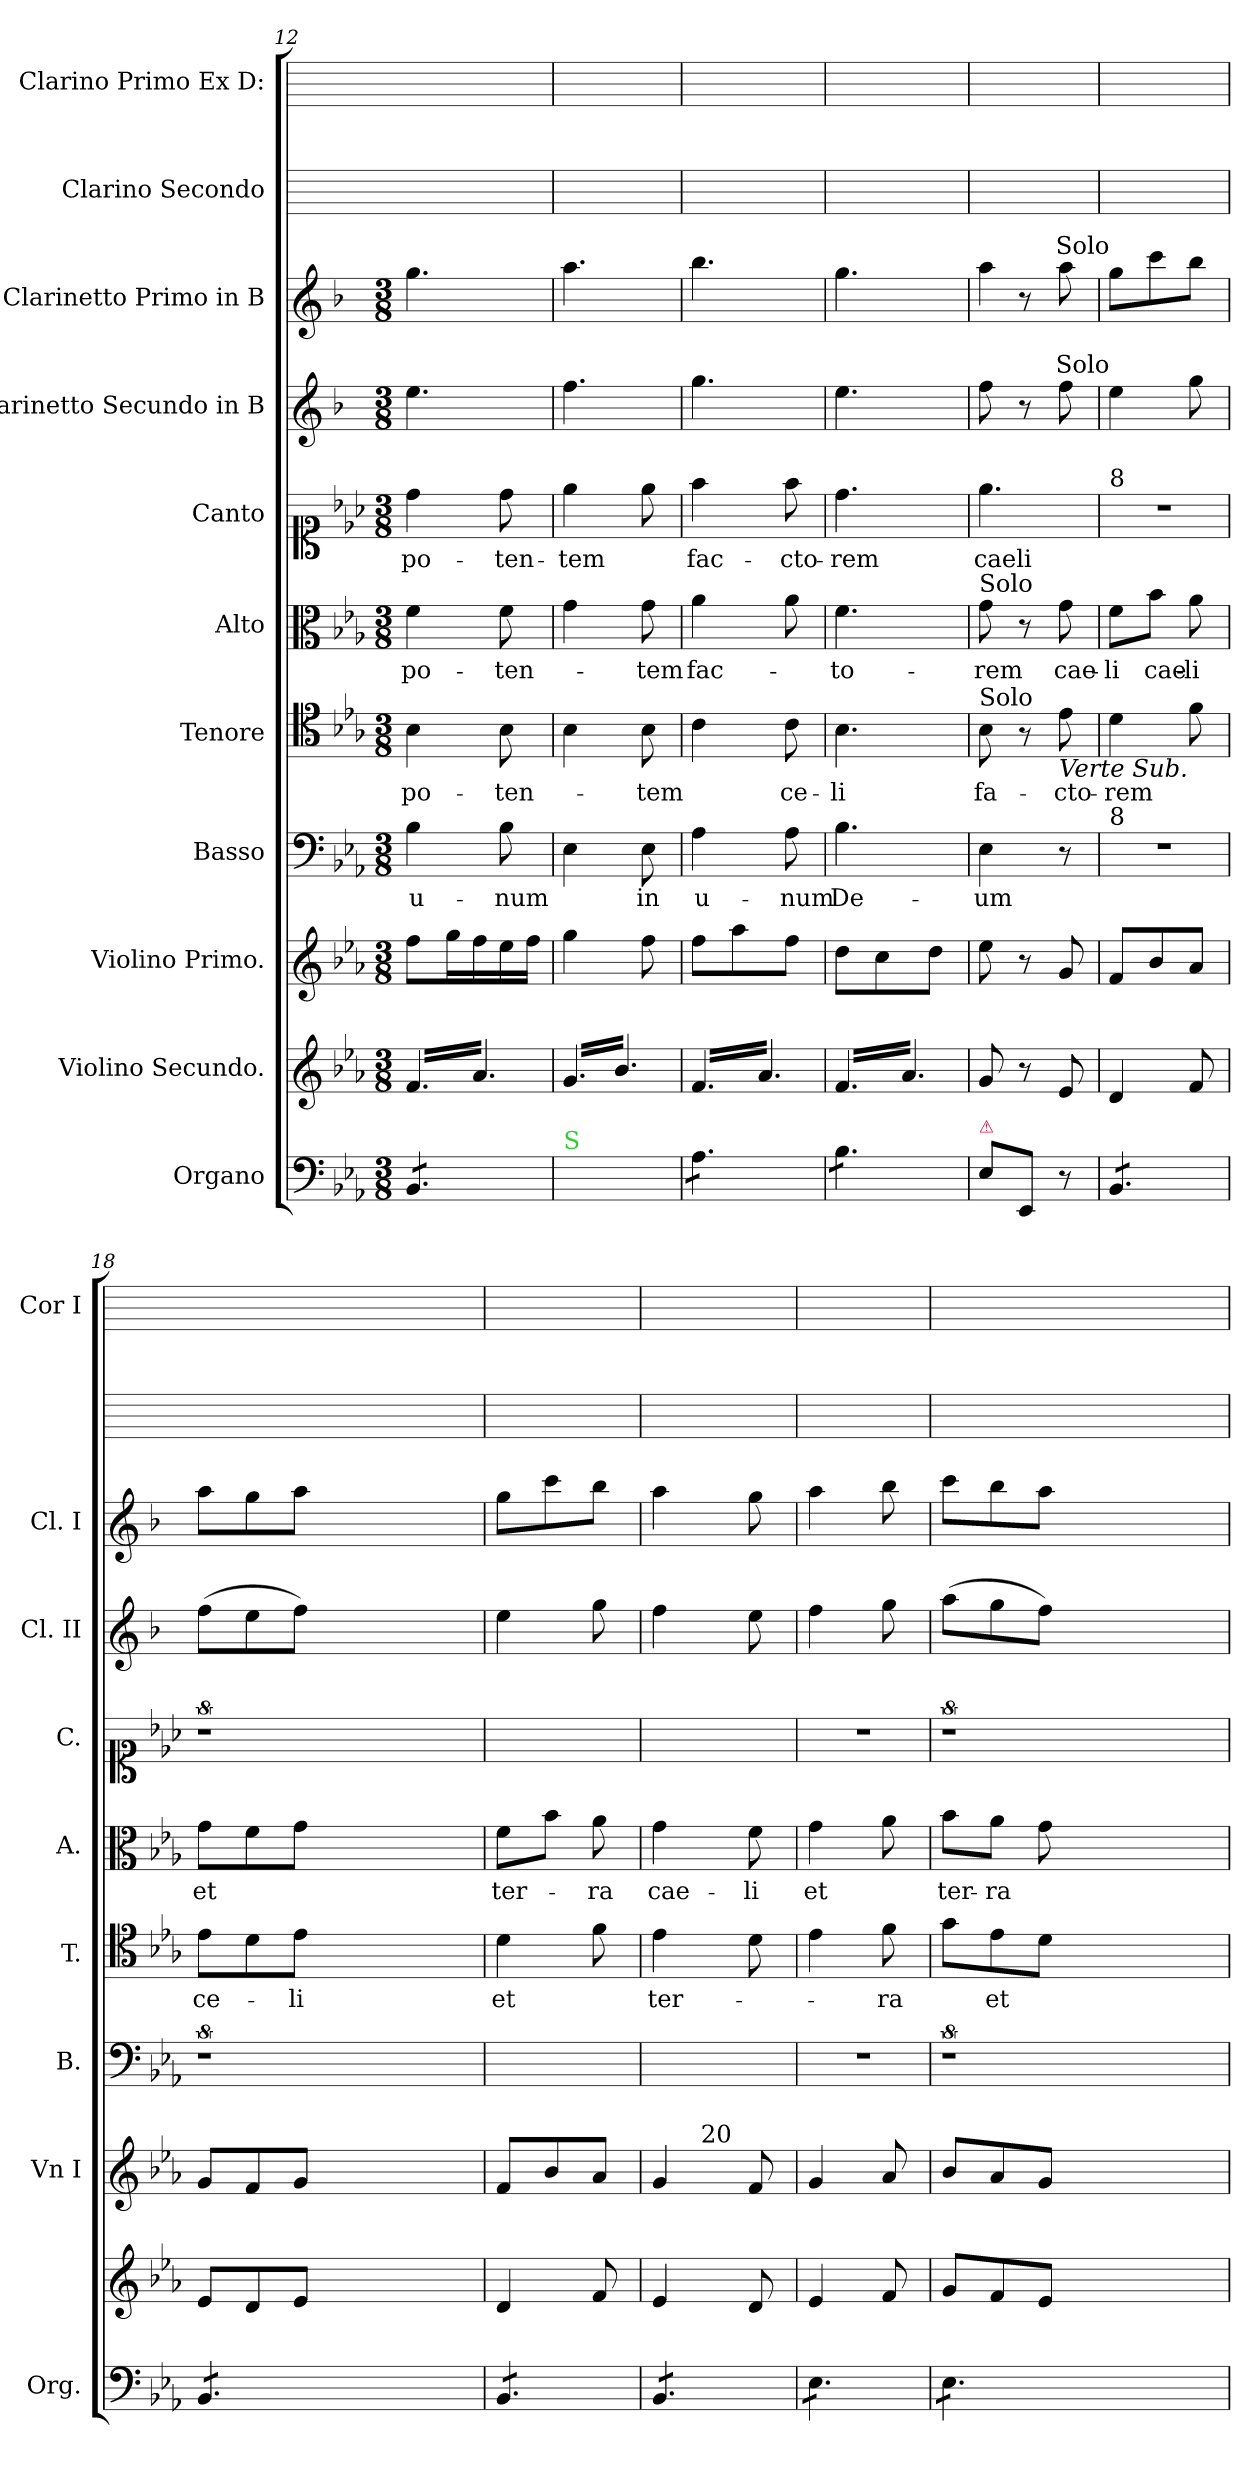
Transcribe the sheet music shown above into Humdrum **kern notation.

**kern	**kern	**kern	**kern	**text	**kern	**text	**kern	**text	**kern	**text	**kern	**kern	**kern	**kern
*part11	*part10	*part9	*part8	*part8	*part7	*part7	*part6	*part6	*part5	*part5	*part4	*part3	*part2	*part1
*staff11	*staff10	*staff9	*staff8	*staff8	*staff7	*staff7	*staff6	*staff6	*staff5	*staff5	*staff4	*staff3	*staff2	*staff1
*I"Organo	*I"Violino Secundo.	*I"Violino Primo.	*I"Basso	*	*I"Tenore	*	*I"Alto	*	*I"Canto	*	*I"Clarinetto Secundo in B	*I"Clarinetto Primo in B	*I"Clarino Secondo	*I"Clarino Primo Ex D:
*I'Org.	*	*I'Vn I	*I'B.	*	*I'T.	*	*I'A.	*	*I'C.	*	*I'Cl. II	*I'Cl. I	*	*I'Cor I
*clefF4	*clefG2	*clefG2	*clefF4	*	*clefC4	*	*clefC3	*	*clefC1	*	*clefG2	*clefG2	*	*
*	*	*	*	*	*	*	*	*	*	*	*ITrd1c2	*ITrd1c2	*	*
*k[b-e-a-]	*k[b-e-a-]	*k[b-e-a-]	*k[b-e-a-]	*	*k[b-e-a-]	*	*k[b-e-a-]	*	*k[b-e-a-]	*	*k[b-e-a-]	*k[b-e-a-]	*	*
*E-:	*E-:	*E-:	*E-:	*	*E-:	*	*E-:	*	*E-:	*	*E-:	*E-:	*	*
*M3/8	*M3/8	*M3/8	*M3/8	*	*M3/8	*	*M3/8	*	*M3/8	*	*M3/8	*M3/8	*	*
=12	=12	=12	=12	=12	=12	=12	=12	=12	=12	=12	=12	=12	=12	=12
*tremolo	*	*	*	*	*	*	*	*	*	*	*	*	*	*
*	*tremolo	*	*	*	*	*	*	*	*	*	*	*	*	*
8BB-/L	16f/LL	8ff\L	4B-\	u-	4B-\	-po-	4f\	po-	4dd\	po-	4.dd\	4.ff\	4.ryy	4.ryy
.	16a-/	.	.	.	.	.	.	.	.	.	.	.	.	.
8BB-/	16f/	16gg\L	.	.	.	.	.	.	.	.	.	.	.	.
.	16a-/	16ff\	.	.	.	.	.	.	.	.	.	.	.	.
8BB-/J	16f/	16ee-\	8B-\	-num	8B-\	-ten-	8f\	-ten-	8dd\	-ten-	.	.	.	.
.	16a-/JJ	16ff\JJ	.	.	.	.	.	.	.	.	.	.	.	.
=13	=13	=13	=13	=13	=13	=13	=13	=13	=13	=13	=13	=13	=13	=13
!LO:TX:a:color=limegreen:t=S	!	!	!	!	!	!	!	!	!	!	!	!	!	!
4.ryy	16g/LL	4gg\	4E-\	.	4B-\	.	4g\	.	4ee-\	-tem	4.ee-\	4.gg\	4.ryy	4.ryy
.	16b-/	.	.	.	.	.	.	.	.	.	.	.	.	.
.	16g/	.	.	.	.	.	.	.	.	.	.	.	.	.
.	16b-/	.	.	.	.	.	.	.	.	.	.	.	.	.
!	!	!	!	!LO:LY:i	!	!	!	!	!	!	!	!	!	!
.	16g/	8ff\	8E-\	in	8B-\	-tem	8g\	-tem	8ee-\	.	.	.	.	.
.	16b-/JJ	.	.	.	.	.	.	.	.	.	.	.	.	.
=14	=14	=14	=14	=14	=14	=14	=14	=14	=14	=14	=14	=14	=14	=14
!	!	!	!	!LO:LY:i	!	!	!	!	!	!	!	!	!	!
8A-\L	16f/LL	8ff\L	4A-\	u-	4c\	.	4a-\	fac-	4ff\	fac-	4.ff\	4.aa-\	4.ryy	4.ryy
.	16a-/	.	.	.	.	.	.	.	.	.	.	.	.	.
8A-\	16f/	8aa-\	.	.	.	.	.	.	.	.	.	.	.	.
.	16a-/	.	.	.	.	.	.	.	.	.	.	.	.	.
!	!	!	!	!LO:LY:i	!	!	!	!	!	!	!	!	!	!
8A-\J	16f/	8ff\J	8A-\	-num	8c\	ce-	8a-\	.	8ff\	cto-	.	.	.	.
.	16a-/JJ	.	.	.	.	.	.	.	.	.	.	.	.	.
=15	=15	=15	=15	=15	=15	=15	=15	=15	=15	=15	=15	=15	=15	=15
8B-\L	16f/LL	8dd\L	4.B-\	De-	4.B-\	-li	4.f\	-to-	4.dd\	-rem	4.dd\	4.ff\	4.ryy	4.ryy
.	16a-/	.	.	.	.	.	.	.	.	.	.	.	.	.
8B-\	16f/	8cc\	.	.	.	.	.	.	.	.	.	.	.	.
.	16a-/	.	.	.	.	.	.	.	.	.	.	.	.	.
8B-\J	16f/	8dd\J	.	.	.	.	.	.	.	.	.	.	.	.
*Xtremolo	*	*	*	*	*	*	*	*	*	*	*	*	*	*
.	16a-/JJ	.	.	.	.	.	.	.	.	.	.	.	.	.
*	*Xtremolo	*	*	*	*	*	*	*	*	*	*	*	*	*
=16	=16	=16	=16	=16	=16	=16	=16	=16	=16	=16	=16	=16	=16	=16
!	!	!	!	!	!	!	!LO:TX:a:t=Solo	!	!	!	!	!	!	!
!	!	!	!	!	!LO:TX:a:t=Solo	!	!	!	!	!	!	!	!	!
!LO:TX:a:color=crimson:t=⚠	!	!	!	!	!	!	!	!	!	!	!	!	!	!
!	!	!	!	!	!	!	!	!	!	!	!	!LO:N:vis=4	!	!
8E-\L	8g/	8ee-\	4E-\	-um	8B-\	fa-	8g\	-rem	4.ee-\	caeli	8ee-\	8gg\	4.ryy	4.ryy
.	.	.	.	.	.	.	.	.	.	.	.	.	.	.
8EE-/J	8r	8r	.	.	8r	.	8r	.	.	.	8r	8r	.	.
!	!	!	!	!	!LO:TX:b:i:t=Verte Sub.	!	!	!	!	!	!	!	!	!
8r	8e-/	8g/	8r	.	8e-\	-cto-	8g\	cae-	.	.	8ee-\	8gg\	.	.
=17	=17	=17	=17	=17	=17	=17	=17	=17	=17	=17	=17	=17	=17	=17
!	!	!	!	!	!	!	!	!	!	!	!	!LO:TX:a:rj:t=Solo	!	!
!	!	!	!	!	!	!	!	!	!	!	!LO:TX:a:rj:t=Solo	!	!	!
!	!	!	!	!	!	!	!	!	!LO:TX:a:t=8	!	!	!	!	!
!	!	!	!LO:TX:a:t=8	!	!	!	!	!	!	!	!	!	!	!
!LO:TX:a:rj:t=Tarto	!	!	!	!	!	!	!	!	!	!	!	!	!	!
*tremolo	*	*	*	*	*	*	*	*	*	*	*	*	*	*
8BB-/L	4d/	8f/L	4.r	.	4d\	-rem	8f\L	-li	4.r	.	4dd\	8ff\L	4.ryy	4.ryy
8BB-/	.	8b-/	.	.	.	.	8b-\J	cae-	.	.	.	8bb-\	.	.
8BB-/J	8f/	8a-/J	.	.	8f\	.	8a-\	-li	.	.	8ff\	8aa-\J	.	.
=18	=18	=18	=18	=18	=18	=18	=18	=18	=18	=18	=18	=18	=18	=18
8BB-/L	8e-/L	8g/L	8%9r	.	8e-\L	ce-	8g\L	et	8%9r	.	(8ee-\L	8gg\L	4.ryy	4.ryy
8BB-/	8d/	8f/	.	.	8d\	.	8f\	.	.	.	8dd\	8ff\	.	.
8BB-/J	8e-/J	8g/J	.	.	8e-\J	-li	8g\J	.	.	.	8ee-\J)	8gg\J	.	.
2.ryy	2.ryy	2.ryy	.	.	2.ryy	.	2.ryy	.	.	.	2.ryy	2.ryy	2.ryy	2.ryy
=19	=19	=19	=19	=19	=19	=19	=19	=19	=19	=19	=19	=19	=19	=19
8BB-/L	4d/	8f/L	4.ryy	.	4d\	et	8f\L	ter-	4.ryy	.	4dd\	8ff\L	4.ryy	4.ryy
8BB-/	.	8b-/	.	.	.	.	8b-\J	.	.	.	.	8bb-\	.	.
8BB-/J	8f/	8a-/J	.	.	8f\	.	8a-\	-ra	.	.	8ff\	8aa-\J	.	.
=20	=20	=20	=20	=20	=20	=20	=20	=20	=20	=20	=20	=20	=20	=20
*	*	*^	*	*	*	*	*	*	*	*	*	*	*	*
8BB-/L	4e-/	4g/	8ryy	4.ryy	.	4e-\	ter-	4g\	cae-	4.ryy	.	4ee-\	4gg\	4.ryy	4.ryy
!	!	!	!LO:TX:a:t=20	!	!	!	!	!	!	!	!	!	!	!	!
8BB-/	.	.	4ryy	.	.	.	.	.	.	.	.	.	.	.	.
8BB-/J	8d/	8f/	.	.	.	8d\	.	8f\	-li	.	.	8dd\	8ff\	.	.
*	*	*v	*v	*	*	*	*	*	*	*	*	*	*	*	*
=21	=21	=21	=21	=21	=21	=21	=21	=21	=21	=21	=21	=21	=21	=21
8E-\L	4e-/	4g/	4.r	.	4e-\	.	4g\	et	4.r	.	4ee-\	4gg\	4.ryy	4.ryy
8E-\	.	.	.	.	.	.	.	.	.	.	.	.	.	.
8E-\J	8f/	8a-/	.	.	8f\	-ra	8a-\	.	.	.	8ff\	8aa-\	.	.
=22	=22	=22	=22	=22	=22	=22	=22	=22	=22	=22	=22	=22	=22	=22
8E-\L	8g/L	8b-/L	8%9r	.	8g\L	.	8b-\L	ter-	8%9r	.	(8gg\L	8bb-\L	4.ryy	4.ryy
8E-\	8f/	8a-/	.	.	8e-\	et	8a-\J	-ra	.	.	8ff\	8aa-\	.	.
8E-\J	8e-/J	8g/J	.	.	8d\J	.	8g\	.	.	.	8ee-\J)	8gg\J	.	.
*Xtremolo	*	*	*	*	*	*	*	*	*	*	*	*	*	*
2.ryy	2.ryy	2.ryy	.	.	2.ryy	.	2.ryy	.	.	.	2.ryy	2.ryy	2.ryy	2.ryy
=	=	=	=	=	=	=	=	=	=	=	=	=	=	=
*-	*-	*-	*-	*-	*-	*-	*-	*-	*-	*-	*-	*-	*-	*-
